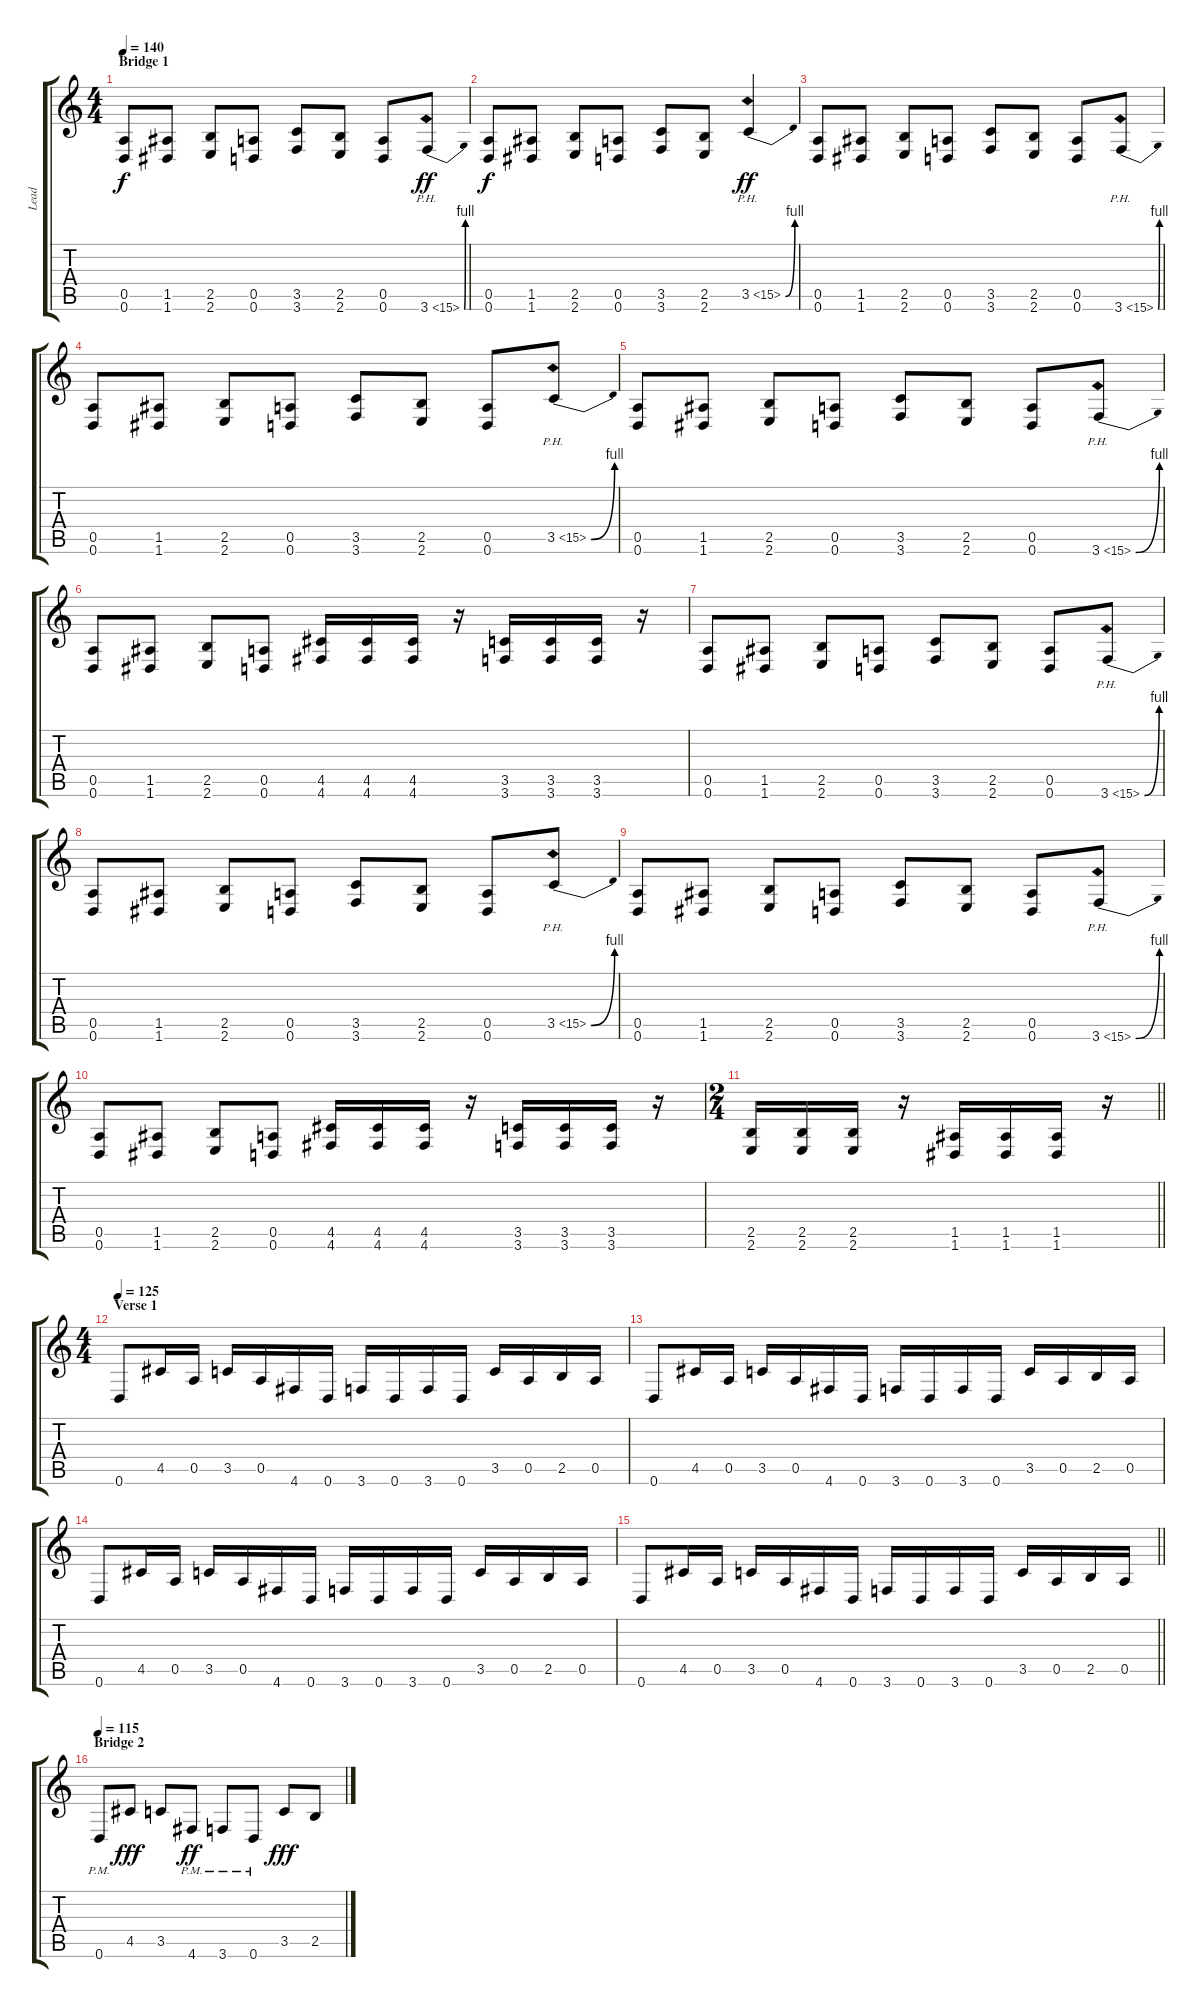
\track ("Lead" "Lead") {instrument distortionguitar}
\staff {score tabs}
\tuning (E4 B3 G3 D3 A2 D2) {hide}
\ts (4 4)
\section ("" "Bridge 1")
\tempo 140
\clef g2
\ks c
(0.5 0.6).8{dy f} (1.5 1.6).8 (2.5 2.6).8 (0.5 0.6).8 (3.5 3.6).8 (2.5 2.6).8 (0.5 0.6).8 3.6{be (bend 0 0 60 4) ph 12}.8{dy ff} |
(0.5 0.6).8{dy f} (1.5 1.6).8 (2.5 2.6).8 (0.5 0.6).8 (3.5 3.6).8 (2.5 2.6).8 3.5{be (bend 0 0 60 4) ph 12}.4{dy ff} |
(0.5 0.6).8 (1.5 1.6).8 (2.5 2.6).8 (0.5 0.6).8 (3.5 3.6).8 (2.5 2.6).8 (0.5 0.6).8 3.6{be (bend 0 0 60 4) ph 12}.8 |
(0.5 0.6).8 (1.5 1.6).8 (2.5 2.6).8 (0.5 0.6).8 (3.5 3.6).8 (2.5 2.6).8 (0.5 0.6).8 3.5{be (bend 0 0 60 4) ph 12}.8 |
(0.5 0.6).8 (1.5 1.6).8 (2.5 2.6).8 (0.5 0.6).8 (3.5 3.6).8 (2.5 2.6).8 (0.5 0.6).8 3.6{be (bend 0 0 60 4) ph 12}.8 |
(0.5 0.6).8 (1.5 1.6).8 (2.5 2.6).8 (0.5 0.6).8 (4.5 4.6).16 (4.5 4.6).16 (4.5 4.6).16 r.16 (3.5 3.6).16 (3.5 3.6).16 (3.5 3.6).16 r.16 |
(0.5 0.6).8 (1.5 1.6).8 (2.5 2.6).8 (0.5 0.6).8 (3.5 3.6).8 (2.5 2.6).8 (0.5 0.6).8 3.6{be (bend 0 0 60 4) ph 12}.8 |
(0.5 0.6).8 (1.5 1.6).8 (2.5 2.6).8 (0.5 0.6).8 (3.5 3.6).8 (2.5 2.6).8 (0.5 0.6).8 3.5{be (bend 0 0 60 4) ph 12}.8 |
(0.5 0.6).8 (1.5 1.6).8 (2.5 2.6).8 (0.5 0.6).8 (3.5 3.6).8 (2.5 2.6).8 (0.5 0.6).8 3.6{be (bend 0 0 60 4) ph 12}.8 |
(0.5 0.6).8 (1.5 1.6).8 (2.5 2.6).8 (0.5 0.6).8 (4.5 4.6).16 (4.5 4.6).16 (4.5 4.6).16 r.16 (3.5 3.6).16 (3.5 3.6).16 (3.5 3.6).16 r.16 |
\ts (2 4)
\barLineRight lightlight
(2.5 2.6).16 (2.5 2.6).16 (2.5 2.6).16 r.16 (1.5 1.6).16 (1.5 1.6).16 (1.5 1.6).16 r.16 |
\ts (4 4)
\section ("" "Verse 1")
\tempo 125
0.6.8 4.5.16 0.5.16 3.5.16 0.5.16 4.6.16 0.6.16 3.6.16 0.6.16 3.6.16 0.6.16 3.5.16 0.5.16 2.5.16 0.5.16 |
0.6.8 4.5.16 0.5.16 3.5.16 0.5.16 4.6.16 0.6.16 3.6.16 0.6.16 3.6.16 0.6.16 3.5.16 0.5.16 2.5.16 0.5.16 |
0.6.8 4.5.16 0.5.16 3.5.16 0.5.16 4.6.16 0.6.16 3.6.16 0.6.16 3.6.16 0.6.16 3.5.16 0.5.16 2.5.16 0.5.16 |
\barLineRight lightlight
0.6.8 4.5.16 0.5.16 3.5.16 0.5.16 4.6.16 0.6.16 3.6.16 0.6.16 3.6.16 0.6.16 3.5.16 0.5.16 2.5.16 0.5.16 |
\section ("" "Bridge 2")
\tempo 115
0.6{pm}.8 4.5.8{dy fff} 3.5.8 4.6{pm}.8{dy ff} 3.6{pm}.8 0.6{pm}.8 3.5.8{dy fff} 2.5.8
